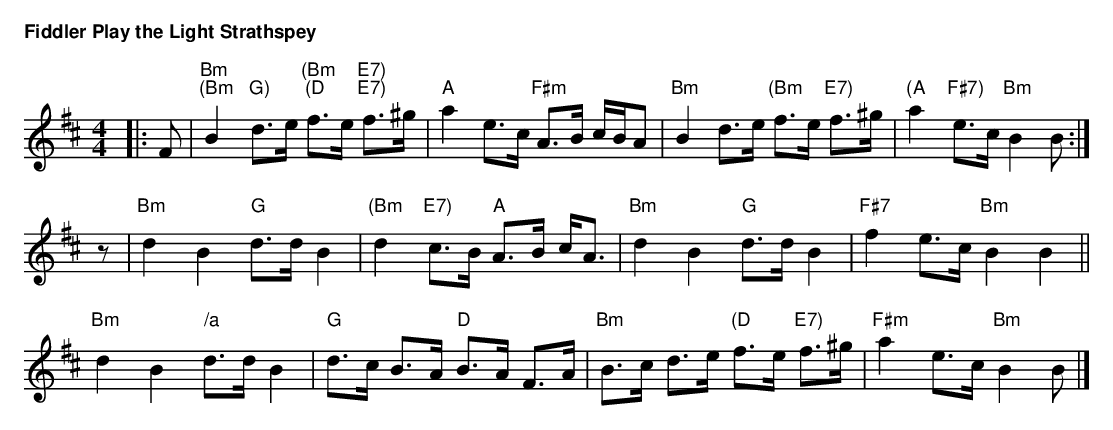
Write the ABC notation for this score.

X:1
T:Fiddler Play the Light Strathspey
C:
M:4/4
L:1/8
K:D
|: F | "Bm""(Bm"B2 """G)"d>e "(Bm""(D"f>e "E7)""E7)"f>^g | "A"a2 e>c "F#m"A>B c/B/A | "Bm"B2 d>e "(Bm"f>e "E7)"f>^g | "(A"a2 "F#7)"e>c "Bm"B2 B :|
z | "Bm"d2B2 "G"d>d B2 | "(Bm"d2 "E7)"c>B "A"A>B c<A | "Bm"d2B2 "G"d>d B2 | "F#7"f2 e>c "Bm"B2B2 ||
"Bm"d2B2 "/a"d>d B2 | "G"d>c B>A "D"B>A F>A | "Bm"B>c d>e "(D"f>e "E7)"f>^g | "F#m"a2e>c "Bm"B2B |]
